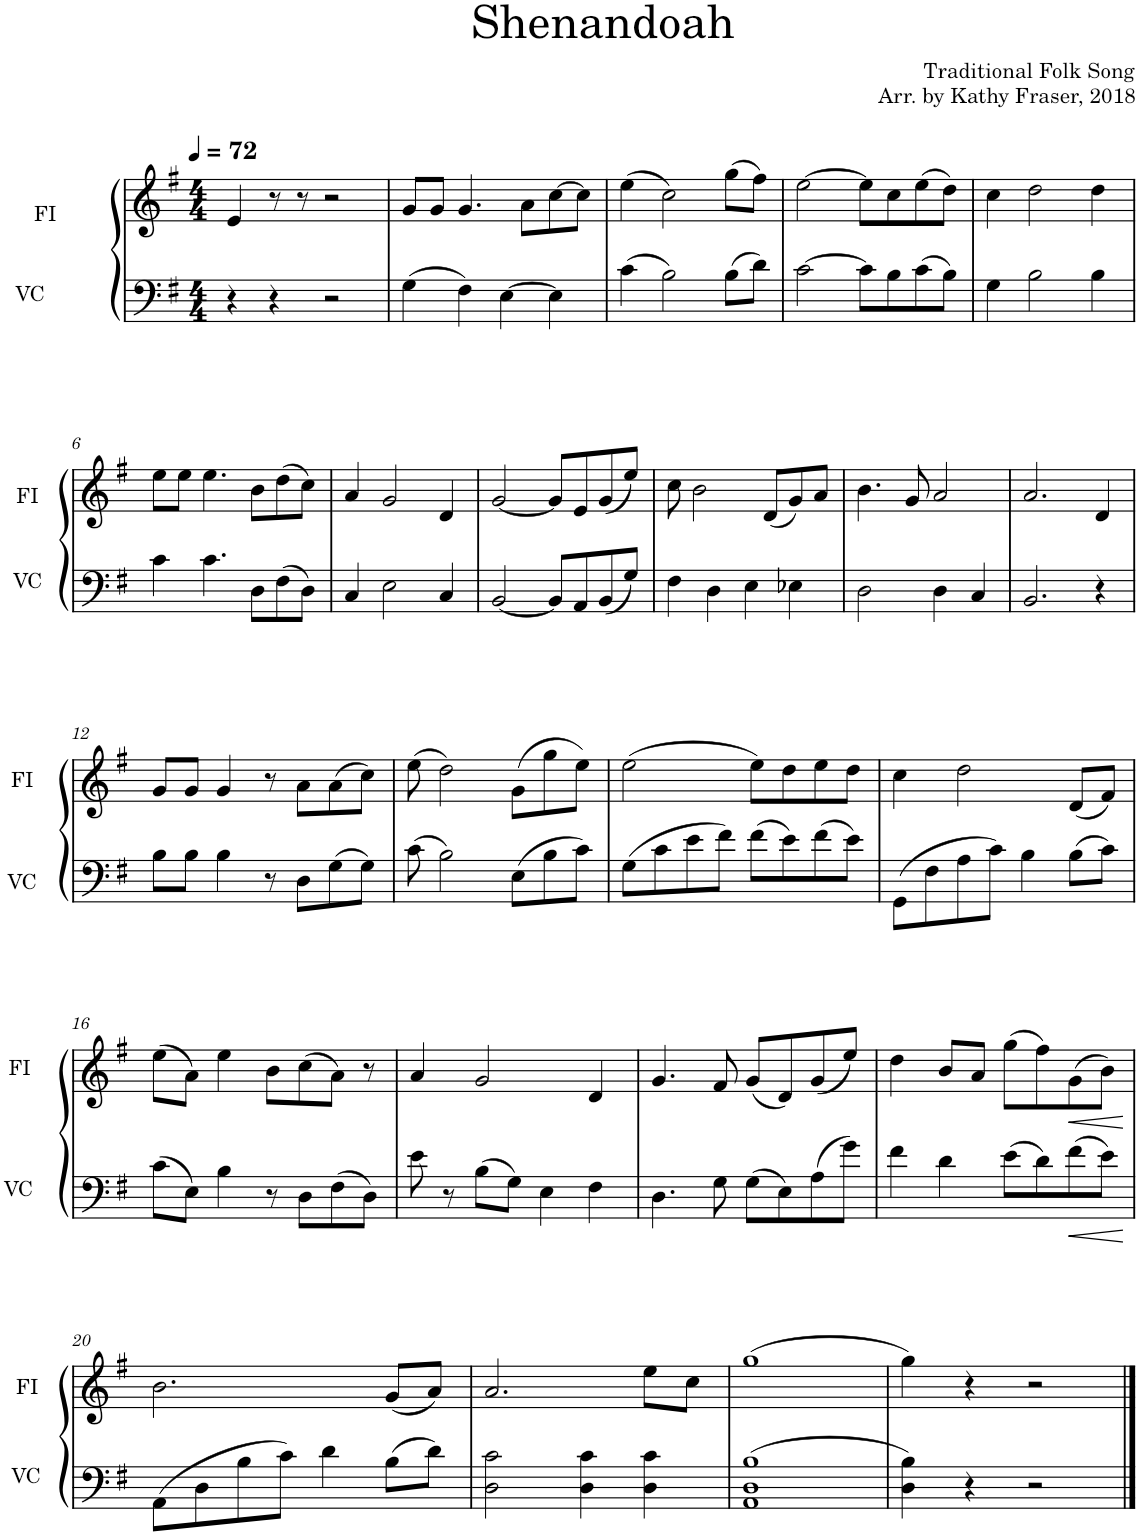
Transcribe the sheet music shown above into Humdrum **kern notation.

**kern	**kern	**dynam
*part1	*part1	*part1
*staff2	*staff1	*staff1/2
*I"Piano	*	*
*I'Pno.	*	*
*clefF4	*clefG2	*
*k[f#]	*k[f#]	*
*M4/4	*M4/4	*
*MM72	*MM72	*
=1	=1	=1
!	!LO:TX:a:t=FI	!
!LO:TX:a:t=VC	!	!
4r	4e/	.
4r	8r	.
.	8r	.
2r	2r	.
=2	=2	=2
4G\	8g/L	.
.	8g/J	.
4F#\	4.g/	.
[4E\	.	.
.	8a\L	.
4E\]	[8cc\	.
.	8cc\J]	.
=3	=3	=3
4c\	(4ee\	.
2B\	2cc\)	.
8B\L	(8gg\L	.
8d\J	8ff#\J)	.
=4	=4	=4
[2c\	[2ee\	.
8c\L]	8ee\L]	.
8B\	8cc\	.
8c\	(8ee\	.
8B\J	8dd\J)	.
=5	=5	=5
4G\	4cc\	.
2B\	2dd\	.
4B\	4dd\	.
!!LO:LB:g=z
=6	=6	=6
!	!LO:TX:a:t=FI	!
!LO:TX:a:t=VC	!	!
4c\	8ee\L	.
.	8ee\J	.
4.c\	4.ee\	.
8D\L	8b\L	.
8F#\	(8dd\	.
8D\J	8cc\J)	.
=7	=7	=7
4C/	4a/	.
2E\	2g/	.
4C/	4d/	.
=8	=8	=8
[2BB/	[2g/	.
8BB/L]	8g/L]	.
8AA/	8e/	.
8BB/	(8g/	.
8G/J	8ee/J)	.
=9	=9	=9
4F#\	8cc\	.
.	2b\	.
4D\	.	.
4E\	.	.
.	(8d/L	.
4E-X\	8g/)	.
.	8a/J	.
=10	=10	=10
2D\	4.b\	.
.	8g/	.
4D\	2a/	.
4C/	.	.
=11	=11	=11
2.BB/	2.a/	.
4r	4d/	.
!!LO:LB:g=z
=12	=12	=12
!	!LO:TX:a:t=FI	!
!LO:TX:a:t=VC	!	!
8B\L	8g/L	.
8B\J	8g/J	.
4B\	4g/	.
8r	8r	.
8D\L	8a\L	.
8G\	(8a\	.
8G\J	8cc\J)	.
=13	=13	=13
8c\	(8ee\	.
2B\	2dd\)	.
8E\L	(8g\L	.
8B\	8gg\	.
8c\J	8ee\J)	.
=14	=14	=14
8G\L	(2ee\	.
8c\	.	.
8e\	.	.
8f#\J	.	.
8f#\L	8ee\L)	.
8e\	8dd\	.
8f#\	8ee\	.
8e\J	8dd\J	.
=15	=15	=15
8GG\L	4cc\	.
8F#\	.	.
8A\	2dd\	.
8c\J	.	.
4B\	.	.
8B\L	(8d/L	.
8c\J	8f#/J)	.
!!LO:LB:g=z
=16	=16	=16
!	!LO:TX:a:t=FI	!
!LO:TX:a:t=VC	!	!
8c\L	(8ee\L	.
8E\J	8a\J)	.
4B\	4ee\	.
8r	8b\L	.
8D\L	(8cc\	.
8F#\	8a\J)	.
8D\J	8r	.
=17	=17	=17
8e\	4a/	.
8r	.	.
8B\L	2g/	.
8G\J	.	.
4E\	.	.
4F#\	4d/	.
=18	=18	=18
4.D\	4.g/	.
8G\	8f#/	.
8G\L	(8g/L	.
8E\	8d/)	.
8A\	(8g/	.
8g\J	8ee/J)	.
=19	=19	=19
4f#\	4dd\	.
4d\	8b/L	.
.	8a/J	.
8e\L	(8gg\L	.
8d\	8ff#\)	.
!	!	!LO:HP:b
8f#\	(8g\	<
8e\J	8b\J)	.
.	.	[
!!LO:LB:g=z
=20	=20	=20
!	!LO:TX:a:t=FI	!
!LO:TX:a:t=VC	!	!
8AA\L	2.b\	.
8D\	.	.
8B\	.	.
8c\J	.	.
4d\	.	.
8B\L	(8g/L	.
8d\J	8a/J)	.
=21	=21	=21
2D\ 2c\	2.a/	.
4D\ 4c\	.	.
4D\ 4c\	8ee\L	.
.	8cc\J	.
=22	=22	=22
1AA 1D 1B	(1gg	.
=23	=23	=23
4D\ 4B\	4gg\)	.
4r	4r	.
2r	2r	.
==	==	==
*-	*-	*-
